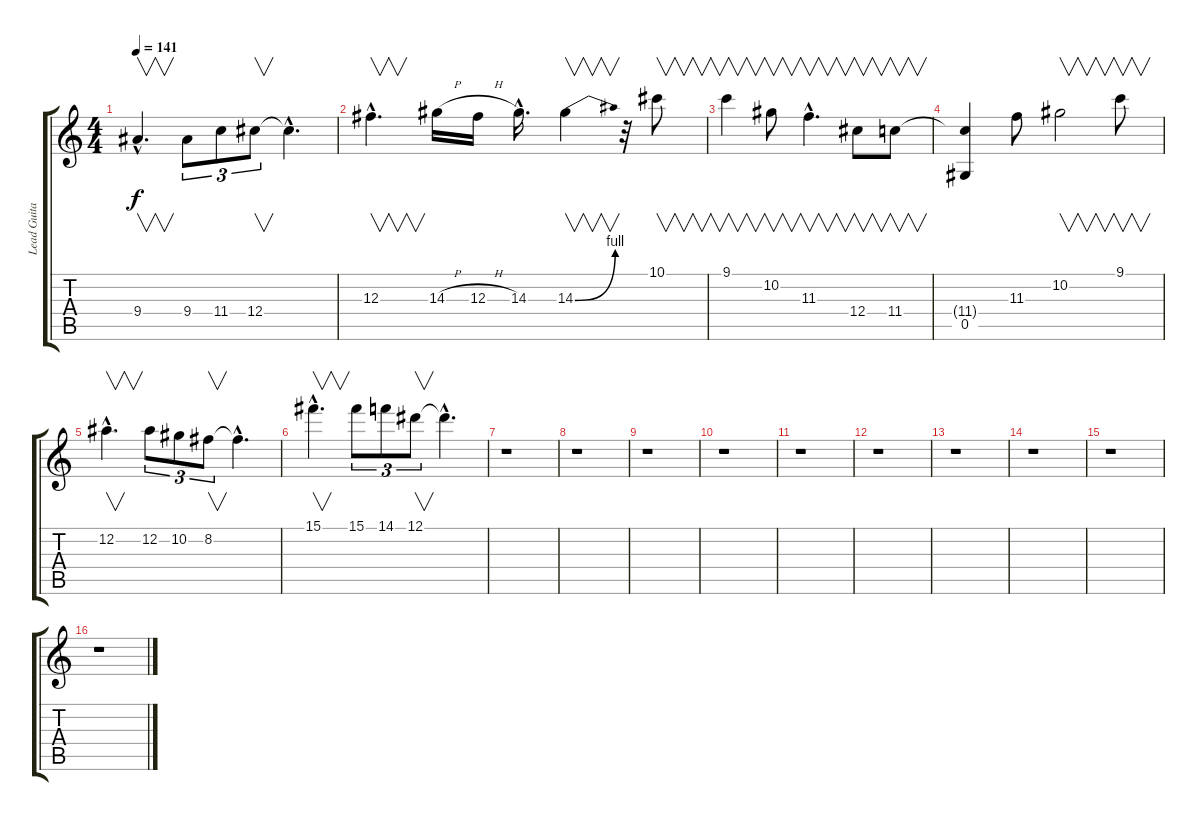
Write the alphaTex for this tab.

\track ("Lead Guitar" "Lead Guita") {instrument distortionguitar}
\staff {score tabs}
\tuning (Eb4 Bb3 Gb3 Db3 Ab2 Eb2) {hide}
\ts (4 4)
\tempo 141
\clef g2
\ks c
9.4{hac}.4{v d dy f} 9.4.8{tu (3 2)} 11.4.8{tu (3 2)} 12.4.8{v tu (3 2)} 12.4{hac t}.4{d} |
12.3{hac}.4{v d} 14.3{h}.16 12.3{h}.16 14.3{hac}.16{d} 14.3{be (bend 0 0 60 4)}.4{v} r.32 10.1.8{v} |
9.1.4{v} 10.2.8{v} 11.3{hac}.4{v d} 12.4.8{v} 11.4.8{v} |
(11.4{t} 0.5).4 11.3.8 10.2.2{v} 9.1.8{v} |
12.2{hac}.4{v d} 12.2.8{tu (3 2)} 10.2.8{tu (3 2)} 8.2.8{v tu (3 2)} 8.2{hac t}.4{d} |
15.1{hac}.4{v d} 15.1.8{tu (3 2)} 14.1.8{tu (3 2)} 12.1.8{v tu (3 2)} 12.1{hac t}.4{d} |
r.1 |
r.1 |
r.1 |
r.1 |
r.1 |
r.1 |
r.1 |
r.1 |
r.1 |
r.1
